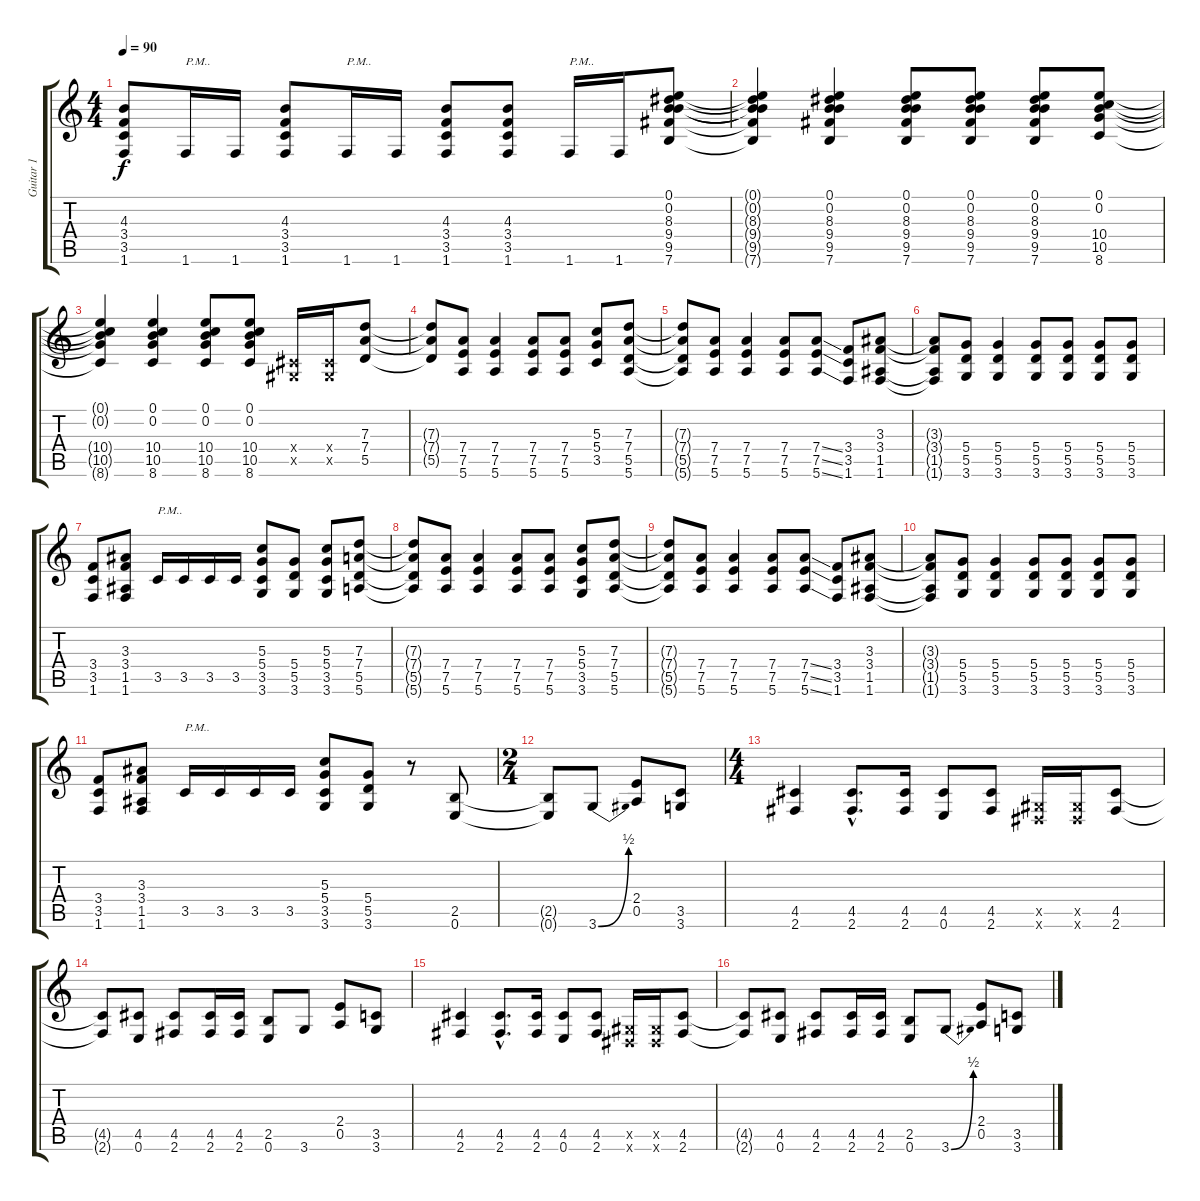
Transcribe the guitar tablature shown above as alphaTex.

\track ("Guitar 1" "Guitar 1") {instrument overdrivenguitar}
\staff {score tabs}
\tuning (E4 B3 G3 D3 A2 E2) {hide}
\ts (4 4)
\tempo 90
\clef g2
\ks c
(4.3{t} 3.4{t} 3.5{t} 1.6{t}).8{dy f} 1.6.16{txt "P.M.."} 1.6.16 (4.3 3.4 3.5 1.6).8 1.6.16{txt "P.M.."} 1.6.16 (4.3 3.4 3.5 1.6).8 (4.3 3.4 3.5 1.6).8 1.6.16{txt "P.M.."} 1.6.16 (0.1 0.2 8.3 9.4 9.5 7.6).8 |
(0.1{t} 0.2{t} 8.3{t} 9.4{t} 9.5{t} 7.6{t}).4 (0.1 0.2 8.3 9.4 9.5 7.6).4 (0.1 0.2 8.3 9.4 9.5 7.6).8 (0.1 0.2 8.3 9.4 9.5 7.6).8 (0.1 0.2 8.3 9.4 9.5 7.6).8 (0.1 0.2 10.4 10.5 8.6).8 |
(0.1{t} 0.2{t} 10.4{t} 10.5{t} 8.6{t}).4 (0.1 0.2 10.4 10.5 8.6).4 (0.1 0.2 10.4 10.5 8.6).8 (0.1 0.2 10.4 10.5 8.6).8 (-1.4{x} -1.5{x}).16 (-1.4{x} -1.5{x}).16 (7.3 7.4 5.5).8 |
(7.3{t} 7.4{t} 5.5{t}).8 (7.4 7.5 5.6).8 (7.4 7.5 5.6).4 (7.4 7.5 5.6).8 (7.4 7.5 5.6).8 (5.3 5.4 3.5).8 (7.3 7.4 5.5 5.6).8 |
(7.3{t} 7.4{t} 5.5{t} 5.6{t}).8 (7.4 7.5 5.6).8 (7.4 7.5 5.6).4 (7.4 7.5 5.6).8 (7.4{ss} 7.5{ss} 5.6{ss}).8 (3.4 3.5 1.6).8 (3.3 3.4 1.5 1.6).8 |
(3.3{t} 3.4{t} 1.5{t} 1.6{t}).8 (5.4 5.5 3.6).8 (5.4 5.5 3.6).4 (5.4 5.5 3.6).8 (5.4 5.5 3.6).8 (5.4 5.5 3.6).8 (5.4 5.5 3.6).8 |
(3.4 3.5 1.6).8 (3.3 3.4 1.5 1.6).8 3.5.16{txt "P.M.."} 3.5.16 3.5.16 3.5.16 (5.3 5.4 3.5 3.6).8 (5.4 5.5 3.6).8 (5.3 5.4 3.5 3.6).8 (7.3 7.4 5.5 5.6).8 |
(7.3{t} 7.4{t} 5.5{t} 5.6{t}).8 (7.4 7.5 5.6).8 (7.4 7.5 5.6).4 (7.4 7.5 5.6).8 (7.4 7.5 5.6).8 (5.3 5.4 3.5 3.6).8 (7.3 7.4 5.5 5.6).8 |
(7.3{t} 7.4{t} 5.5{t} 5.6{t}).8 (7.4 7.5 5.6).8 (7.4 7.5 5.6).4 (7.4 7.5 5.6).8 (7.4{ss} 7.5{ss} 5.6{ss}).8 (3.4 3.5 1.6).8 (3.3 3.4 1.5 1.6).8 |
(3.3{t} 3.4{t} 1.5{t} 1.6{t}).8 (5.4 5.5 3.6).8 (5.4 5.5 3.6).4 (5.4 5.5 3.6).8 (5.4 5.5 3.6).8 (5.4 5.5 3.6).8 (5.4 5.5 3.6).8 |
(3.4 3.5 1.6).8 (3.3 3.4 1.5 1.6).8 3.5.16{txt "P.M.."} 3.5.16 3.5.16 3.5.16 (5.3 5.4 3.5 3.6).8 (5.4 5.5 3.6).8 r.8 (2.5 0.6).8 |
\ts (2 4)
(2.5{t} 0.6{t}).8 3.6{be (bend 0 0 60 2)}.8 (2.4 0.5).8 (3.5 3.6).8 |
\ts (4 4)
(4.5 2.6).4 (4.5{hac} 2.6{hac}).8{d} (4.5 2.6).16 (4.5 0.6).8 (4.5 2.6).8 (-1.5{x} -1.6{x}).16 (-1.5{x} -1.6{x}).16 (4.5 2.6).8 |
(4.5{t} 2.6{t}).8 (4.5 0.6).8 (4.5 2.6).8 (4.5 2.6).16 (4.5 2.6).16 (2.5 0.6).8 3.6.8 (2.4 0.5).8 (3.5 3.6).8 |
(4.5 2.6).4 (4.5{hac} 2.6{hac}).8{d} (4.5 2.6).16 (4.5 0.6).8 (4.5 2.6).8 (-1.5{x} -1.6{x}).16 (-1.5{x} -1.6{x}).16 (4.5 2.6).8 |
(4.5{t} 2.6{t}).8 (4.5 0.6).8 (4.5 2.6).8 (4.5 2.6).16 (4.5 2.6).16 (2.5 0.6).8 3.6{be (bend 0 0 60 2)}.8 (2.4 0.5).8 (3.5 3.6).8
